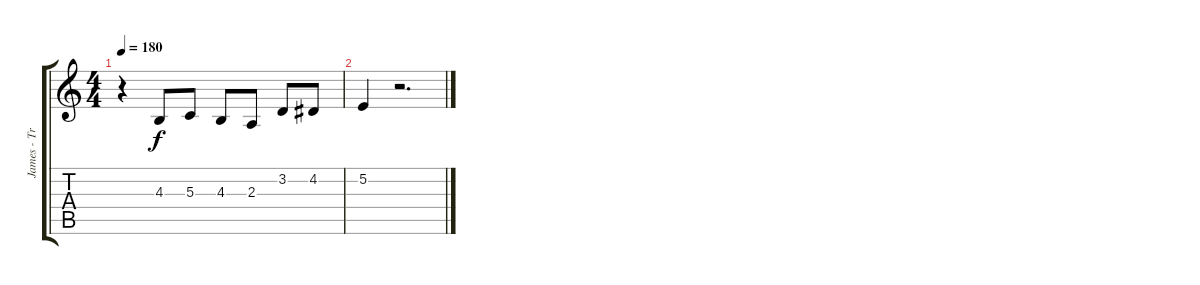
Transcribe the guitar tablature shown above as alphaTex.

\track ("James - Trombone" "James - Tr") {instrument trombone}
\staff {score tabs}
\tuning (E4 B3 G3 D3 A2 E2) {hide}
\ts (4 4)
\tempo 180
\clef g2
\ks c
r.4{dy f} 4.3.8 5.3.8 4.3.8 2.3.8 3.2.8 4.2.8 |
5.2.4 r.2{d}
